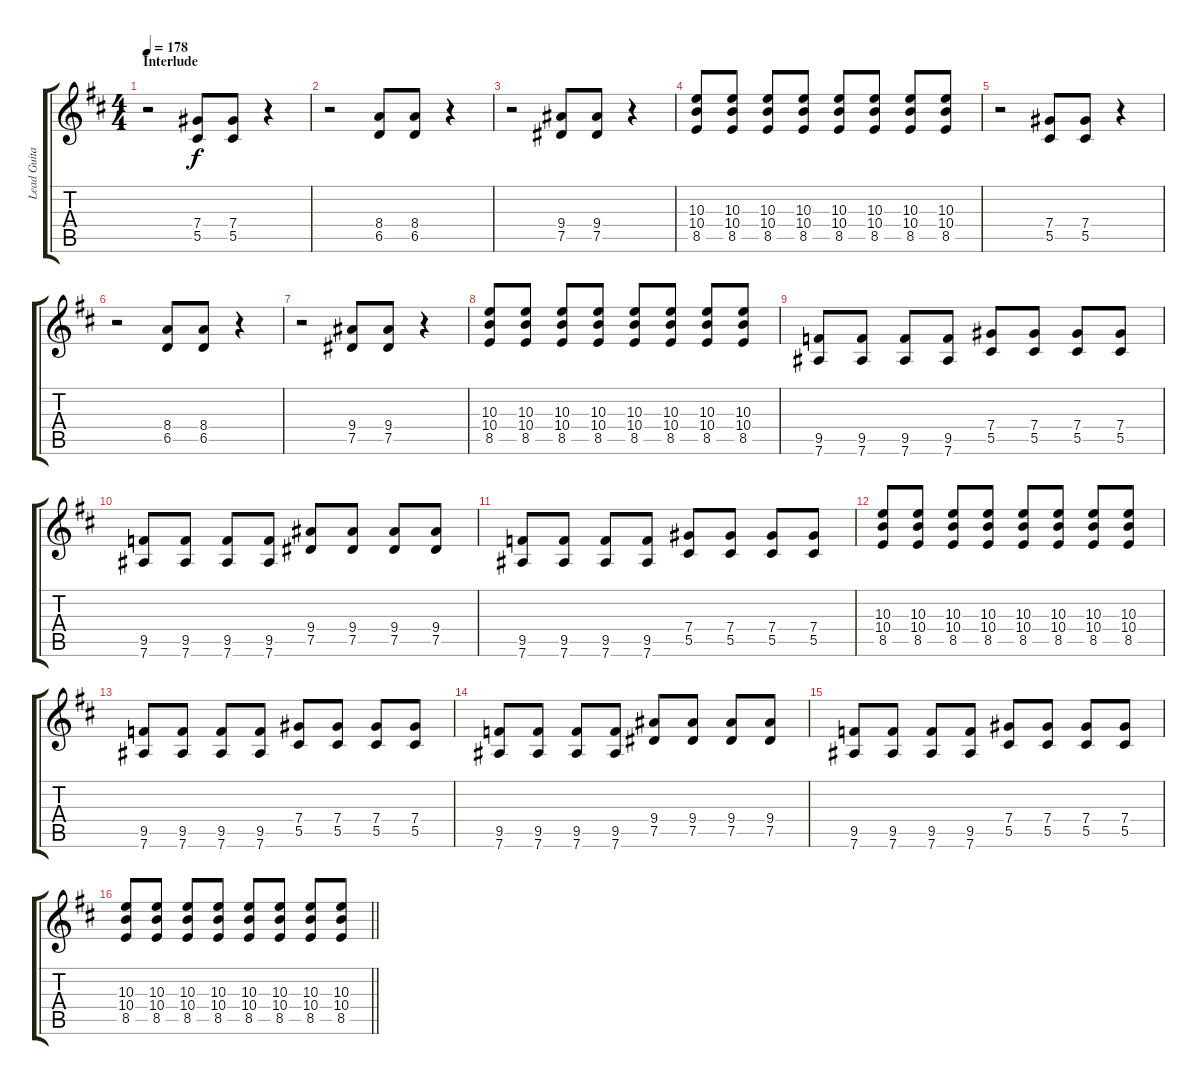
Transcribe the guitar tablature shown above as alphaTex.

\track ("Lead Guitar" "Lead Guita") {instrument distortionguitar}
\staff {score tabs}
\tuning (Eb4 Bb3 Gb3 Db3 Ab2 Eb2) {hide}
\ts (4 4)
\section ("" "Interlude")
\tempo 178
\clef g2
\ks bminor
r.2{dy f balance 16} (7.4 5.5).8 (7.4 5.5).8 r.4 |
r.2 (8.4 6.5).8 (8.4 6.5).8 r.4 |
r.2 (9.4 7.5).8 (9.4 7.5).8 r.4 |
(10.3 10.4 8.5).8 (10.3 10.4 8.5).8 (10.3 10.4 8.5).8 (10.3 10.4 8.5).8 (10.3 10.4 8.5).8 (10.3 10.4 8.5).8 (10.3 10.4 8.5).8 (10.3 10.4 8.5).8 |
r.2 (7.4 5.5).8 (7.4 5.5).8 r.4 |
r.2 (8.4 6.5).8 (8.4 6.5).8 r.4 |
r.2 (9.4 7.5).8 (9.4 7.5).8 r.4 |
(10.3 10.4 8.5).8 (10.3 10.4 8.5).8 (10.3 10.4 8.5).8 (10.3 10.4 8.5).8 (10.3 10.4 8.5).8 (10.3 10.4 8.5).8 (10.3 10.4 8.5).8 (10.3 10.4 8.5).8 |
(9.5 7.6).8{balance 8} (9.5 7.6).8 (9.5 7.6).8 (9.5 7.6).8 (7.4 5.5).8 (7.4 5.5).8 (7.4 5.5).8 (7.4 5.5).8 |
(9.5 7.6).8 (9.5 7.6).8 (9.5 7.6).8 (9.5 7.6).8 (9.4 7.5).8 (9.4 7.5).8 (9.4 7.5).8 (9.4 7.5).8 |
(9.5 7.6).8 (9.5 7.6).8 (9.5 7.6).8 (9.5 7.6).8 (7.4 5.5).8 (7.4 5.5).8 (7.4 5.5).8 (7.4 5.5).8 |
(10.3 10.4 8.5).8 (10.3 10.4 8.5).8 (10.3 10.4 8.5).8 (10.3 10.4 8.5).8 (10.3 10.4 8.5).8 (10.3 10.4 8.5).8 (10.3 10.4 8.5).8 (10.3 10.4 8.5).8 |
(9.5 7.6).8 (9.5 7.6).8 (9.5 7.6).8 (9.5 7.6).8 (7.4 5.5).8 (7.4 5.5).8 (7.4 5.5).8 (7.4 5.5).8 |
(9.5 7.6).8 (9.5 7.6).8 (9.5 7.6).8 (9.5 7.6).8 (9.4 7.5).8 (9.4 7.5).8 (9.4 7.5).8 (9.4 7.5).8 |
(9.5 7.6).8 (9.5 7.6).8 (9.5 7.6).8 (9.5 7.6).8 (7.4 5.5).8 (7.4 5.5).8 (7.4 5.5).8 (7.4 5.5).8 |
\barLineRight lightlight
(10.3 10.4 8.5).8 (10.3 10.4 8.5).8 (10.3 10.4 8.5).8 (10.3 10.4 8.5).8 (10.3 10.4 8.5).8 (10.3 10.4 8.5).8 (10.3 10.4 8.5).8 (10.3 10.4 8.5).8
